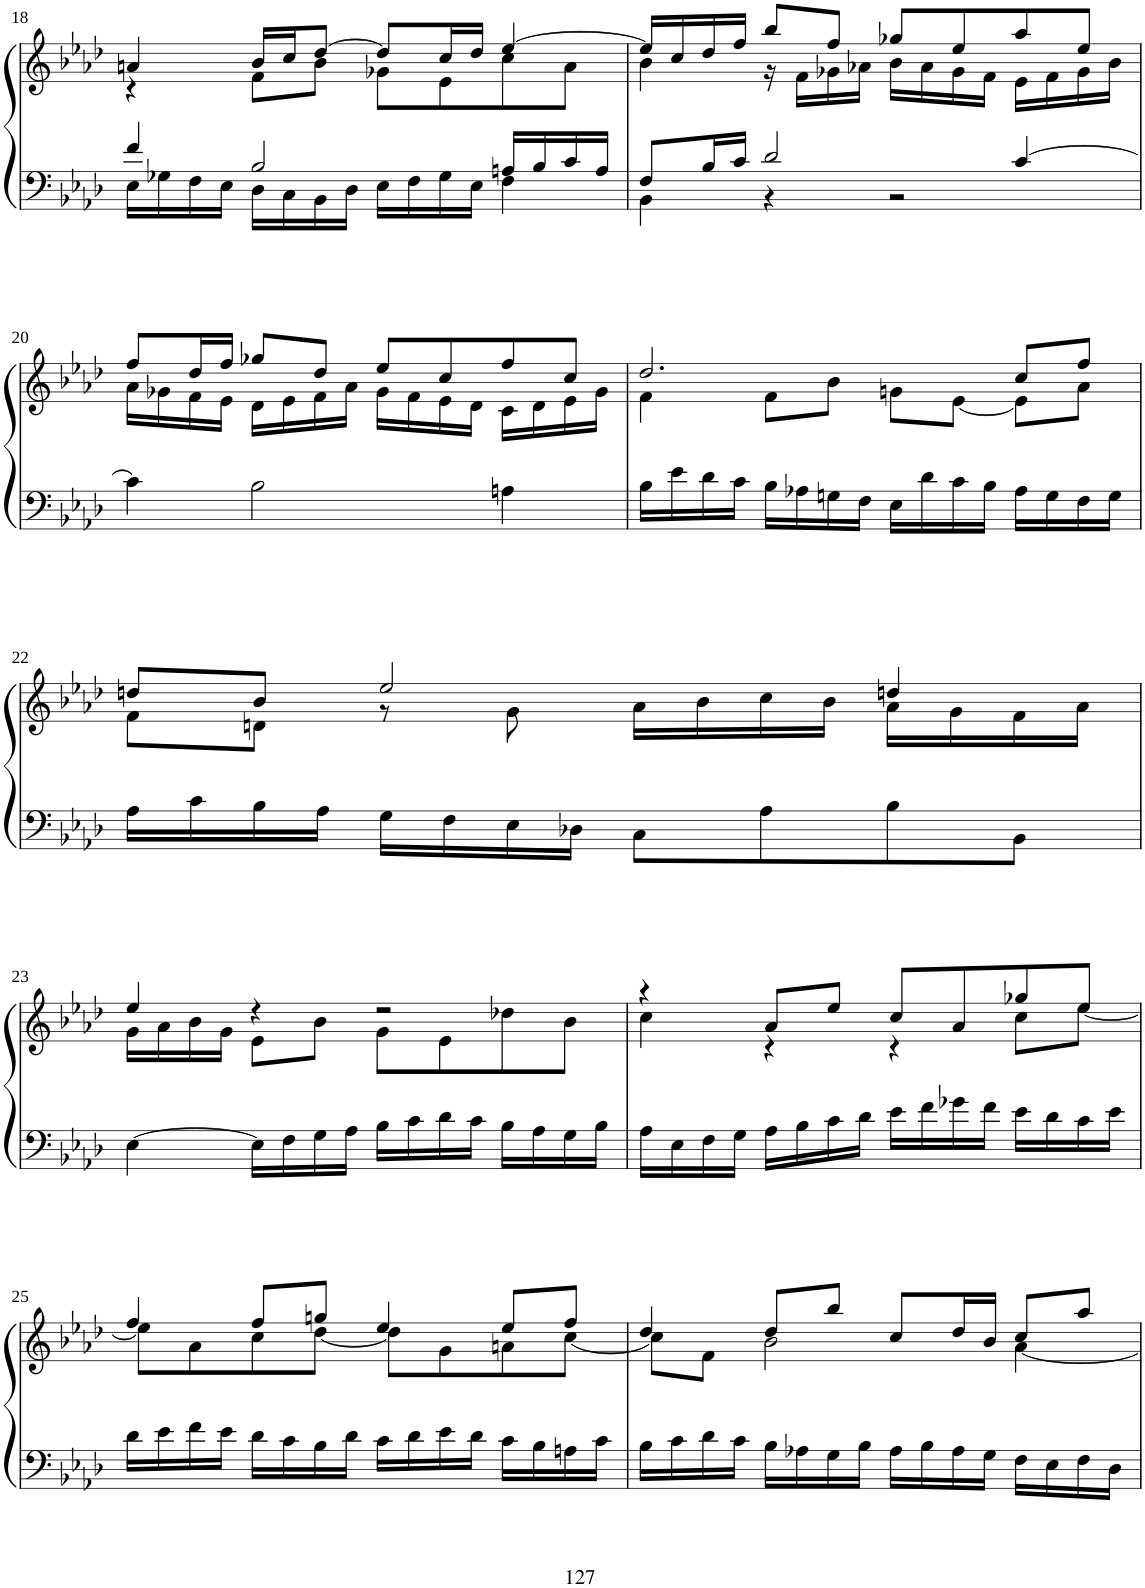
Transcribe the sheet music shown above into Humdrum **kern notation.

**kern	**kern
*part1	*part1
*staff2	*staff1
*I"Piano	*
*I'Pno	*
!!LO:PB:g=z
*clefF4	*clefG2
*k[b-e-a-d-]	*k[b-e-a-d-]
*M4/4	*M4/4
*met(c)	*met(c)
=18	=18
*^	*^
4f/	16E-\LL	4an/	4r
.	16G-X\	.	.
.	16F\	.	.
.	16E-\JJ	.	.
2B-/	16D-\LL	16b-/LL	8f\L
.	16C\	16cc/J	.
.	16BB-\	[8dd-/J	8b-\J
.	16D-\JJ	.	.
.	16E-\LL	8dd-/L]	8g-X\L
.	16F\	.	.
.	16G-\	16cc/L	8e-\
.	16E-\JJ	16dd-/JJ	.
16An/LL	4F\	[4ee-/	8cc\
16B-/	.	.	.
16c/	.	.	8a\J
16A/JJ	.	.	.
=19	=19	=19	=19
8F/L	4BB-\	16ee-/LL]	4b-\
.	.	16cc/	.
16B-/L	.	16dd-/	.
16c/JJ	.	16ff/JJ	.
2d-/	4r	8bb-/L	16r
.	.	.	16f\LL
.	.	8ff/J	16g-X\
.	.	.	16a-X\JJ
.	2r	8gg-X/L	16b-\LL
.	.	.	16a-\
.	.	8ee-/	16g-\
.	.	.	16f\JJ
[4c/	.	8aa-/	16e-\LL
.	.	.	16f\
.	.	8ee-/J	16g-\
.	.	.	16b-\JJ
*v	*v	*	*
!!LO:LB:g=z	!!
=20	=20	=20
4c\]	8ff/L	16a-\LL
.	.	16g-X\
.	16dd-/L	16f\
.	16ff/JJ	16e-\JJ
2B-\	8gg-X/L	16d-\LL
.	.	16e-\
.	8dd-/J	16f\
.	.	16a-\JJ
.	8ee-/L	16g-\LL
.	.	16f\
.	8cc/	16e-\
.	.	16d-\JJ
4An\	8ff/	16c\LL
.	.	16d-\
.	8cc/J	16e-\
.	.	16g-\JJ
=21	=21	=21
16B-\LL	2.dd-/	4f\
16e-\	.	.
16d-\	.	.
16c\JJ	.	.
16B-\LL	.	8f\L
16A-X\	.	.
16Gn\	.	8b-\J
16F\JJ	.	.
16E-\LL	.	8gn\L
16d-\	.	.
16c\	.	[8e-\J
16B-\JJ	.	.
16A-\LL	8cc/L	8e-\L]
16G\	.	.
16F\	8ff/J	8a-\J
16G\JJ	.	.
!!LO:LB:g=z	!!
=22	=22	=22
16A-\LL	8ddn/L	8f\L
16c\	.	.
16B-\	8b-/J	8dn\J
16A-\JJ	.	.
16G\LL	2ee-/	8r
16F\	.	.
16E-\	.	8g\
16D-X\JJ	.	.
8C\L	.	16a-\LL
.	.	16b-\
8A-\	.	16cc\
.	.	16b-\JJ
8B-\	4ddn/	16a-\LL
.	.	16g\
8BB-\J	.	16f\
.	.	16a-\JJ
!!LO:LB:g=z	!!
=23	=23	=23
[4E-\	4ee-/	16g\LL
.	.	16a-\
.	.	16b-\
.	.	16g\JJ
16E-\LL]	4r	8e-\L
16F\	.	.
16G\	.	8b-\J
16A-\JJ	.	.
16B-\LL	2r	8g\L
16c\	.	.
16d-\	.	8e-\
16c\JJ	.	.
16B-\LL	.	8dd-X\
16A-\	.	.
16G\	.	8b-\J
16B-\JJ	.	.
=24	=24	=24
16A-\LL	4r	4cc\
16E-\	.	.
16F\	.	.
16G\JJ	.	.
16A-\LL	8a-/L	4r
16B-\	.	.
16c\	8ee-/J	.
16d-\JJ	.	.
16e-\LL	8cc/L	4r
16f\	.	.
16g-X\	8a-/	.
16f\JJ	.	.
16e-\LL	8gg-X/	8cc\L
16d-\	.	.
16c\	8ee-/J	[8ee-\J
16e-\JJ	.	.
!!LO:LB:g=z	!!
=25	=25	=25
16d-\LL	4ff/	8ee-\L]
16e-\	.	.
16f\	.	8a-\
16e-\JJ	.	.
16d-\LL	8ff/L	8cc\
16c\	.	.
16B-\	8ggn/J	[8dd-\J
16d-\JJ	.	.
16c\LL	4ee-/	8dd-\L]
16d-\	.	.
16e-\	.	8g\
16d-\JJ	.	.
16c\LL	8ee-/L	8an\
16B-\	.	.
16An\	8ff/J	[8cc\J
16c\JJ	.	.
=26	=26	=26
16B-\LL	4dd-/	8cc\L]
16c\	.	.
16d-\	.	8f\J
16c\JJ	.	.
16B-\LL	8dd-/L	2b-\
16A-X\	.	.
16G\	8bb-/J	.
16B-\JJ	.	.
16A-\LL	8cc/L	.
16B-\	.	.
16A-\	16dd-/L	.
16G\JJ	16b-/JJ	.
16F\LL	8cc/L	[4a-\
16E-\	.	.
16F\	8aa-/J	.
16D-\JJ	.	.
*	*v	*v
=	=
*-	*-
